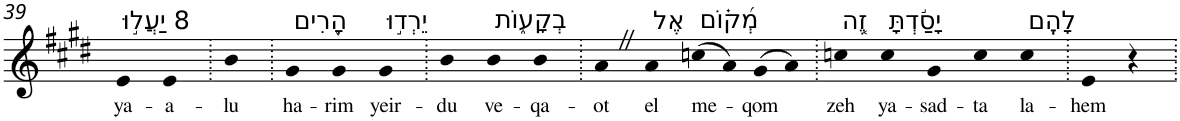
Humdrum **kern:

**kern	**text
*part1	*part1
*staff1	*staff1
*I"Piano	*
*I'Pno	*
!!LO:PB:g=z
*clefG2	*
*k[f#c#g#d#]	*
*E:	*
=39	=39
!LO:TX:a:t=8 יַעֲל֣וּ	!
!	!LO:LY:b
4e	ya-
!	!LO:LY:b
4e	-a-
=40.	=40.
!	!LO:LY:b
4b	-lu
=41.	=41.
!LO:TX:a:t=הָ֭רִים	!
!	!LO:LY:b
4g#	ha-
!	!LO:LY:b
4g#	-rim
!LO:TX:a:t=יֵרְד֣וּ	!
!	!LO:LY:b
4g#	yeir-
=42.	=42.
!	!LO:LY:b
4b	-du
!LO:TX:a:t=בְקָע֑וֹת	!
!	!LO:LY:b
4b	ve-
!	!LO:LY:b
4b	-qa-
=43.	=43.
!	!LO:LY:b
4aZ	-ot
!LO:TX:a:t=אֶל	!
!	!LO:LY:b
4a	el
!LO:TX:a:t=מְ֝ק֗וֹם	!
!	!LO:LY:b
(>8ccn	me-
8a)	.
!	!LO:LY:b
(>8g#	-qom
8a)	.
=44.	=44.
!LO:TX:a:t=זֶ֤ה	!
!	!LO:LY:b
4ccn	zeh
!LO:TX:a:t=יָסַ֬דְתָּ	!
!	!LO:LY:b
4cc	ya-
!	!LO:LY:b
4g#	-sad-
!	!LO:LY:b
4cc	-ta
!LO:TX:a:t=לָהֶֽם	!
!	!LO:LY:b
4cc	la-
=45.	=45.
!	!LO:LY:b
4e	-hem
4r	.
=.	=.
*-	*-
